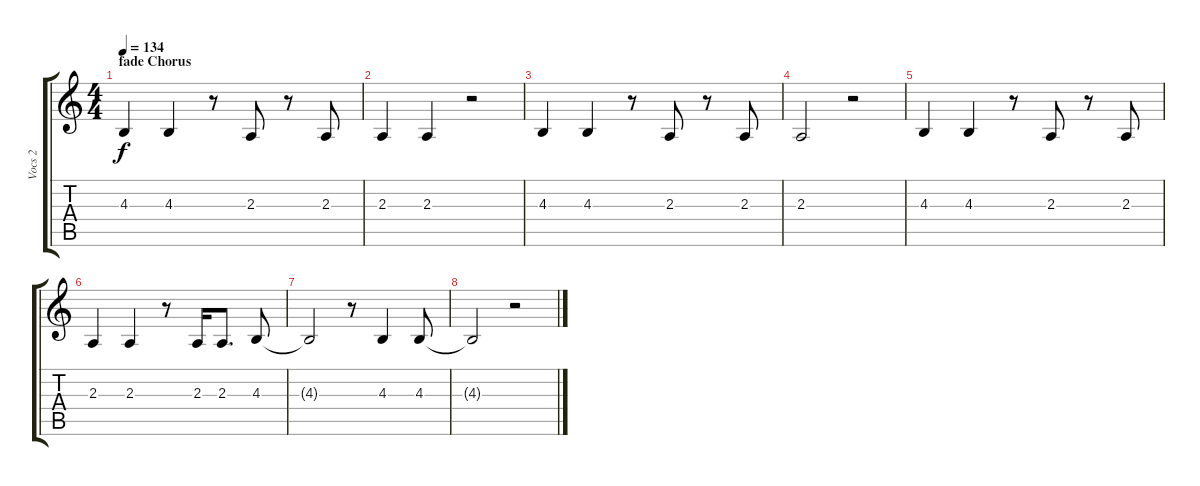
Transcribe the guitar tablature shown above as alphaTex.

\track ("Vocs 2" "Vocs 2") {instrument flute}
\staff {score tabs}
\tuning (E4 B3 G3 D3 A2 E2) {hide}
\ts (4 4)
\section ("" "fade Chorus")
\tempo 134
\clef g2
\ks c
4.3.4{dy f} 4.3.4 r.8 2.3.8 r.8 2.3.8 |
2.3.4 2.3.4 r.2 |
4.3.4 4.3.4 r.8 2.3.8 r.8 2.3.8 |
2.3.2 r.2 |
4.3.4 4.3.4 r.8 2.3.8 r.8 2.3.8 |
2.3.4 2.3.4 r.8 2.3.16 2.3.8{d} 4.3.8 |
4.3{t}.2 r.8 4.3.4 4.3.8 |
4.3{t}.2 r.2
